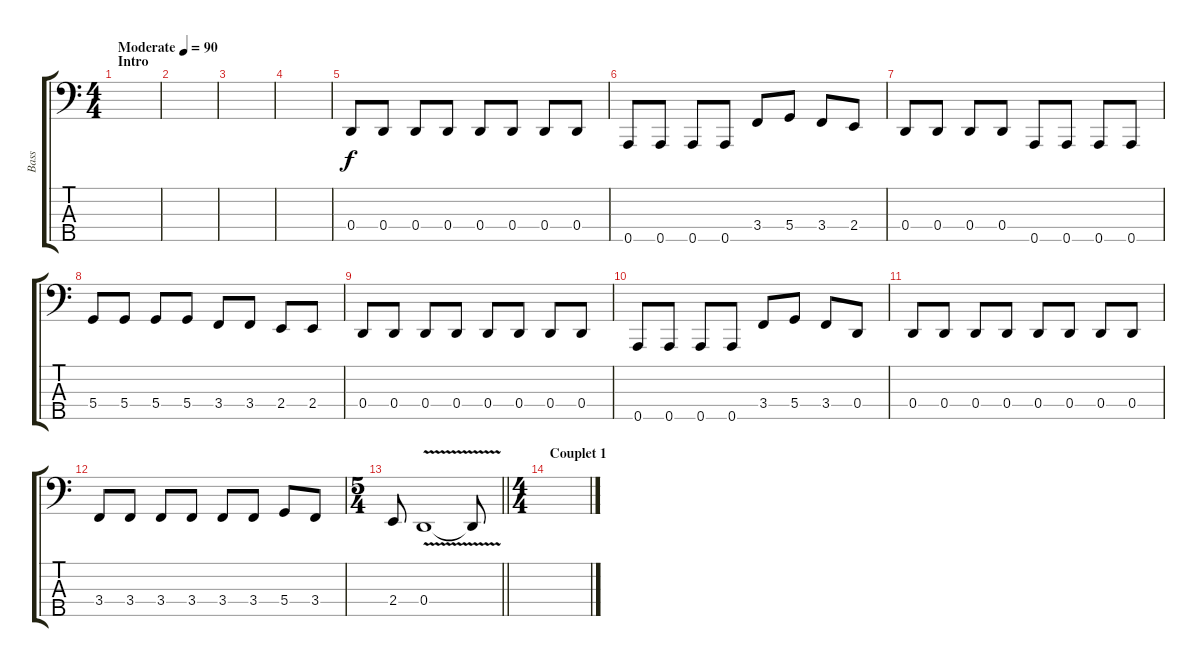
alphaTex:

\track ("Bass" "Bass") {instrument electricbassfinger}
\staff {score tabs}
\tuning (F2 C2 G1 D1 A0) {hide}
\ts (4 4)
\section ("" "Intro")
\tempo (90 "Moderate")
\clef f4
\ks c
|
|
|
|
0.4.8 0.4.8 0.4.8 0.4.8 0.4.8 0.4.8 0.4.8 0.4.8 |
0.5.8 0.5.8 0.5.8 0.5.8 3.4.8 5.4.8 3.4.8 2.4.8 |
0.4.8 0.4.8 0.4.8 0.4.8 0.5.8 0.5.8 0.5.8 0.5.8 |
5.4.8 5.4.8 5.4.8 5.4.8 3.4.8 3.4.8 2.4.8 2.4.8 |
0.4.8 0.4.8 0.4.8 0.4.8 0.4.8 0.4.8 0.4.8 0.4.8 |
0.5.8 0.5.8 0.5.8 0.5.8 3.4.8 5.4.8 3.4.8 0.4.8 |
0.4.8 0.4.8 0.4.8 0.4.8 0.4.8 0.4.8 0.4.8 0.4.8 |
3.4.8 3.4.8 3.4.8 3.4.8 3.4.8 3.4.8 5.4.8 3.4.8 |
\ts (5 4)
\barLineRight lightlight
2.4.8 0.4{v}.1 0.4{t}.8{dy f} |
\ts (4 4)
\section ("" "Couplet 1")
